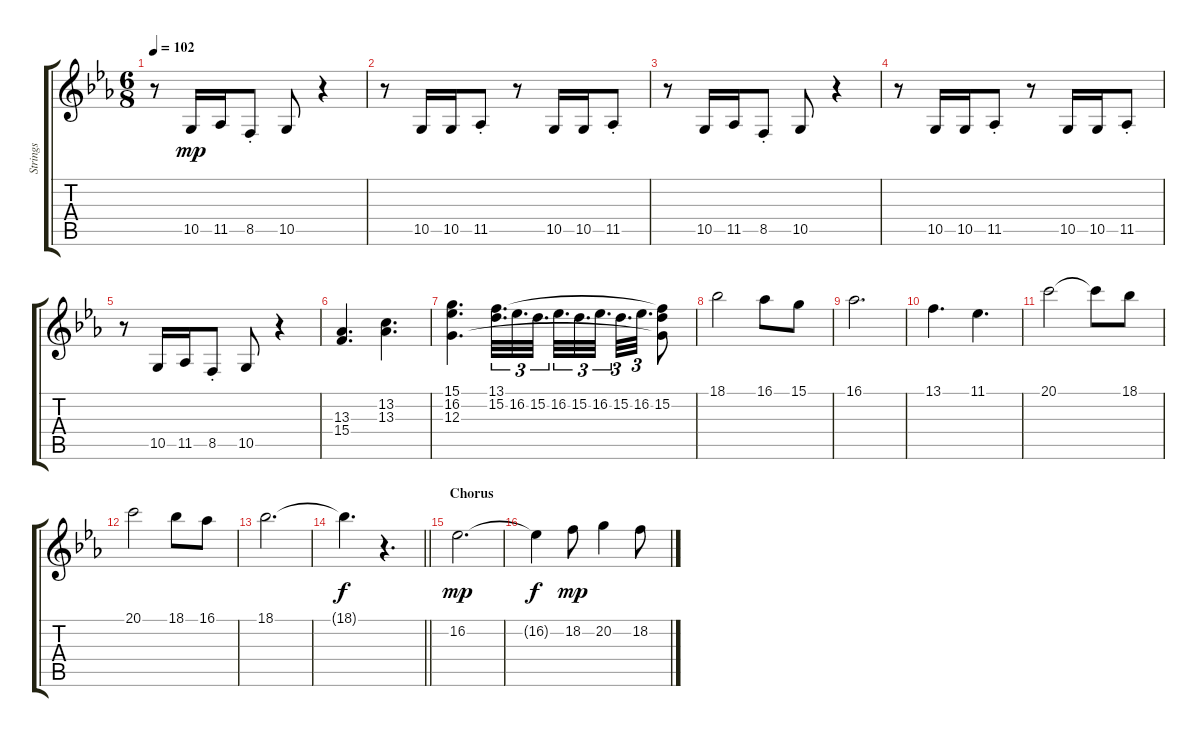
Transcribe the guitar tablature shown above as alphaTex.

\track ("Strings" "Strings") {instrument stringensemble1}
\staff {score tabs}
\tuning (E4 B3 G3 D3 A2 E2) {hide}
\ts (6 8)
\tempo 102
\clef g2
\ks cminor
r.8{dy mp} 10.5.16 11.5.16 8.5{st}.8 10.5.8 r.4 |
r.8 10.5.16 10.5.16 11.5{st}.8 r.8 10.5.16 10.5.16 11.5{st}.8 |
r.8 10.5.16 11.5.16 8.5{st}.8 10.5.8 r.4 |
r.8 10.5.16 10.5.16 11.5{st}.8 r.8 10.5.16 10.5.16 11.5{st}.8 |
r.8 10.5.16 11.5.16 8.5{st}.8 10.5.8 r.4 |
(13.3 15.4).4{d} (13.2 13.3).4{d} |
(15.1 16.2 12.3).4{d} (13.1 15.2).32{d tu (3 2)} 16.2.32{d tu (3 2)} 15.2.32{d tu (3 2)} 16.2.32{d tu (3 2)} 15.2.32{d tu (3 2)} 16.2.32{d tu (3 2)} 15.2.32{d tu (3 2)} 16.2.32{d tu (3 2)} (13.1{t} 15.2 12.3{t}).8 |
18.1.2 16.1.8 15.1.8 |
16.1.2{d} |
13.1.4{d} 11.1.4{d} |
20.1.2 20.1{t}.8 18.1.8 |
20.1.2 18.1.8 16.1.8 |
18.1.2{d} |
\barLineRight lightlight
18.1{t}.4{d dy f} r.4{d} |
\section ("" "Chorus")
16.2.2{d dy mp} |
16.2{t}.4{dy f} 18.2.8{dy mp} 20.2.4 18.2.8
